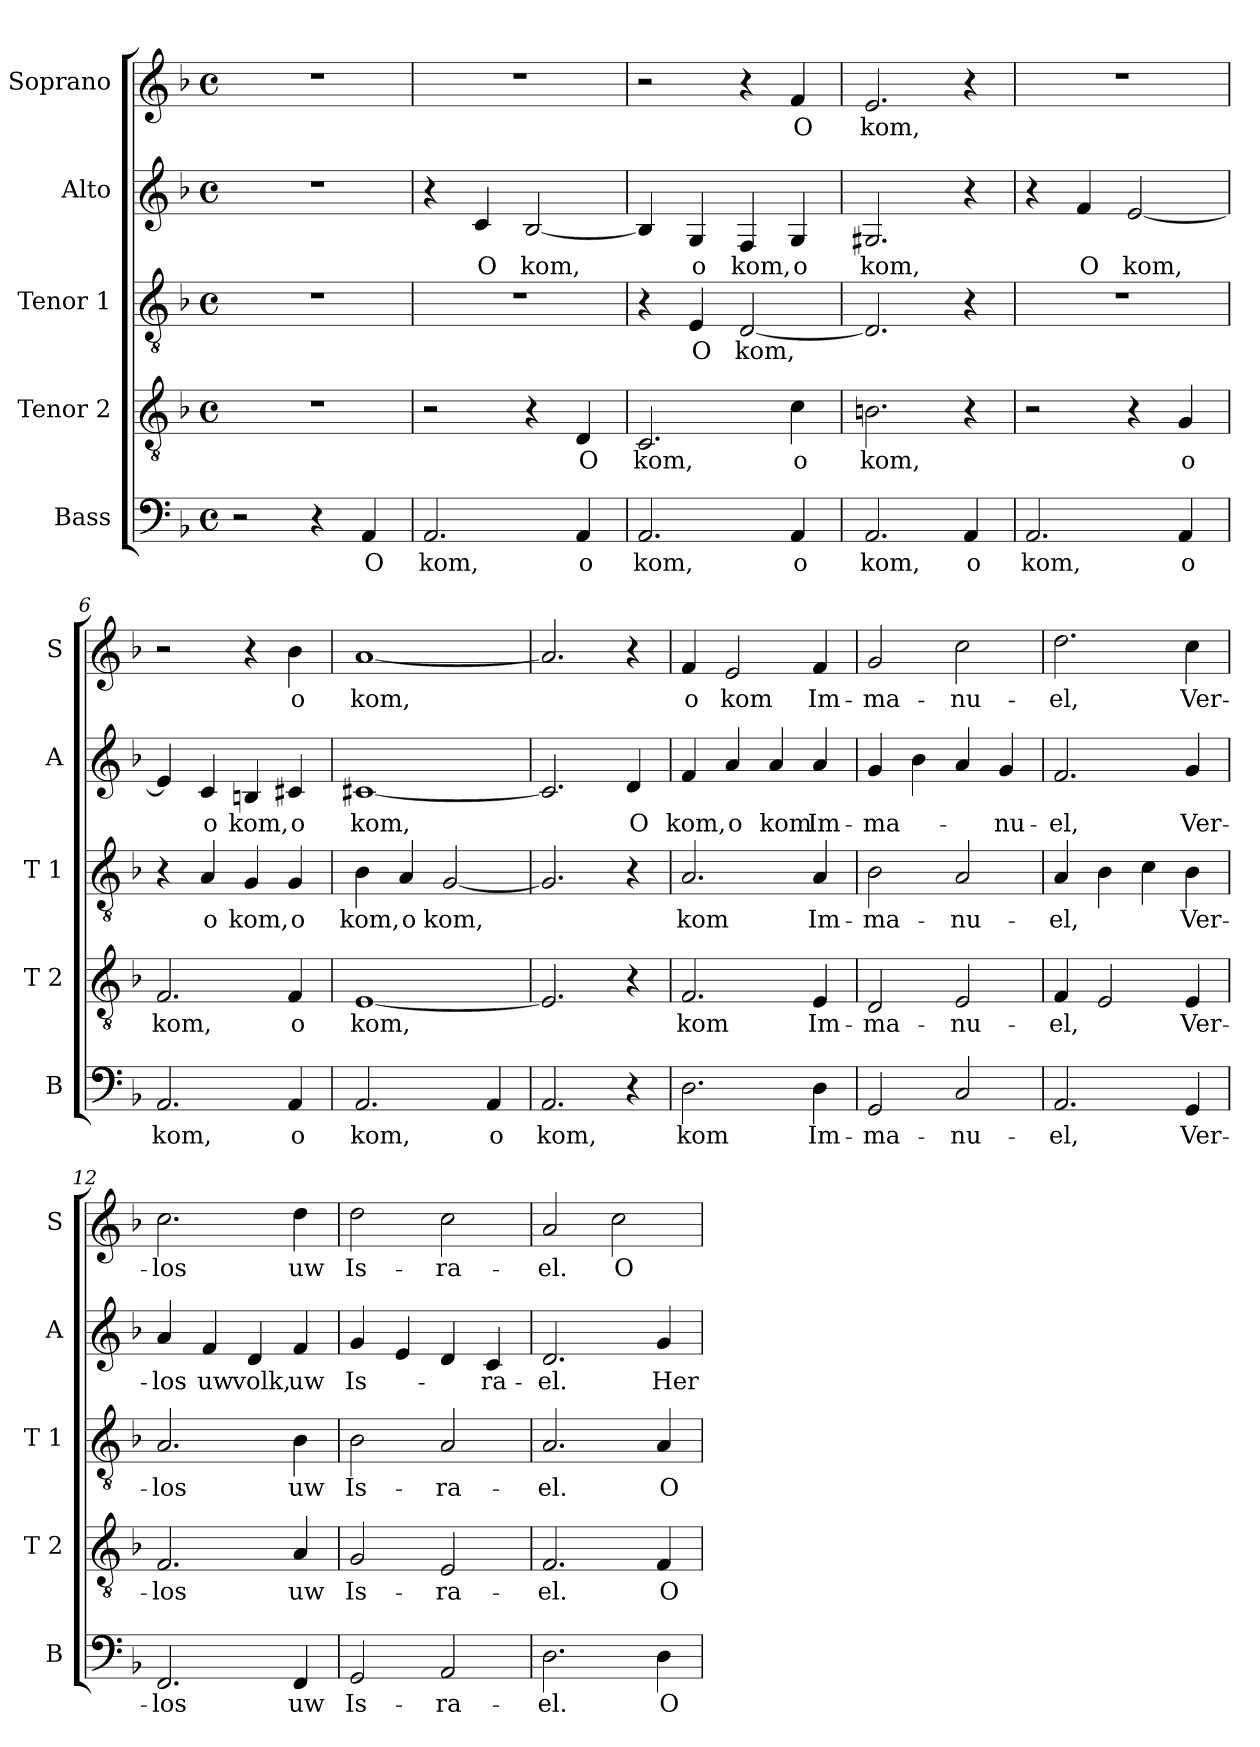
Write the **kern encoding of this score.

**kern	**text	**kern	**text	**kern	**text	**kern	**text	**kern	**text
*part5	*part5	*part4	*part4	*part3	*part3	*part2	*part2	*part1	*part1
*staff5	*staff5	*staff4	*staff4	*staff3	*staff3	*staff2	*staff2	*staff1	*staff1
*I"Bass	*	*I"Tenor 2	*	*I"Tenor 1	*	*I"Alto	*	*I"Soprano	*
*I'B	*	*I'T 2	*	*I'T 1	*	*I'A	*	*I'S	*
*clefF4	*	*clefGv2	*	*clefGv2	*	*clefG2	*	*clefG2	*
*k[b-]	*	*k[b-]	*	*k[b-]	*	*k[b-]	*	*k[b-]	*
*F:	*	*F:	*	*F:	*	*F:	*	*F:	*
*M4/4	*	*M4/4	*	*M4/4	*	*M4/4	*	*M4/4	*
*met(c)	*	*met(c)	*	*met(c)	*	*met(c)	*	*met(c)	*
=1	=1	=1	=1	=1	=1	=1	=1	=1	=1
2r	.	1r	.	1r	.	1r	.	1r	.
4r	.	.	.	.	.	.	.	.	.
!	!LO:LY:b	!	!	!	!	!	!	!	!
4AA/	O	.	.	.	.	.	.	.	.
=2	=2	=2	=2	=2	=2	=2	=2	=2	=2
!	!LO:LY:b	!	!	!	!	!	!	!	!
2.AA/	kom,	2r	.	1r	.	4r	.	1r	.
!	!	!	!	!	!	!	!LO:LY:b	!	!
.	.	.	.	.	.	4c/	O	.	.
!	!	!	!	!	!	!	!LO:LY:b	!	!
.	.	4r	.	.	.	[2B-/	kom,	.	.
!	!LO:LY:b	!	!LO:LY:b	!	!	!	!	!	!
4AA/	o	4D/	O	.	.	.	.	.	.
=3	=3	=3	=3	=3	=3	=3	=3	=3	=3
!	!LO:LY:b	!	!LO:LY:b	!	!	!	!	!	!
2.AA/	kom,	2.C/	kom,	4r	.	4B-/]	.	2r	.
!	!	!	!	!	!LO:LY:b	!	!LO:LY:b	!	!
.	.	.	.	4E/	O	4G/	o	.	.
!	!	!	!	!	!LO:LY:b	!	!LO:LY:b	!	!
.	.	.	.	[2D/	kom,	4F/	kom,	4r	.
!	!LO:LY:b	!	!LO:LY:b	!	!	!	!LO:LY:b	!	!LO:LY:b
4AA/	o	4c\	o	.	.	4G/	o	4f/	O
=4	=4	=4	=4	=4	=4	=4	=4	=4	=4
!	!LO:LY:b	!	!LO:LY:b	!	!	!	!LO:LY:b	!	!LO:LY:b
2.AA/	kom,	2.Bn\	kom,	2.D/]	.	2.G#X/	kom,	2.e/	kom,
!	!LO:LY:b	!	!	!	!	!	!	!	!
4AA/	o	4r	.	4r	.	4r	.	4r	.
=5	=5	=5	=5	=5	=5	=5	=5	=5	=5
!	!LO:LY:b	!	!	!	!	!	!	!	!
2.AA/	kom,	2r	.	1r	.	4r	.	1r	.
!	!	!	!	!	!	!	!LO:LY:b	!	!
.	.	.	.	.	.	4f/	O	.	.
!	!	!	!	!	!	!	!LO:LY:b	!	!
.	.	4r	.	.	.	[2e/	kom,	.	.
!	!LO:LY:b	!	!LO:LY:b	!	!	!	!	!	!
4AA/	o	4G/	o	.	.	.	.	.	.
=6	=6	=6	=6	=6	=6	=6	=6	=6	=6
!	!LO:LY:b	!	!LO:LY:b	!	!	!	!	!	!
2.AA/	kom,	2.F/	kom,	4r	.	4e/]	.	2r	.
!	!	!	!	!	!LO:LY:b	!	!LO:LY:b	!	!
.	.	.	.	4A/	o	4c/	o	.	.
!	!	!	!	!	!LO:LY:b	!	!LO:LY:b	!	!
.	.	.	.	4G/	kom,	4Bn/	kom,	4r	.
!	!LO:LY:b	!	!LO:LY:b	!	!LO:LY:b	!	!LO:LY:b	!	!LO:LY:b
4AA/	o	4F/	o	4G/	o	4c#/	o	4b-\	o
!!LO:LB:g=z
=7	=7	=7	=7	=7	=7	=7	=7	=7	=7
!	!LO:LY:b	!	!LO:LY:b	!	!LO:LY:b	!	!LO:LY:b	!	!LO:LY:b
2.AA/	kom,	[1E	kom,	4B-\	kom,	[1c#X	kom,	[1a	kom,
!	!	!	!	!	!LO:LY:b	!	!	!	!
.	.	.	.	4A/	o	.	.	.	.
!	!	!	!	!	!LO:LY:b	!	!	!	!
.	.	.	.	[2G/	kom,	.	.	.	.
!	!LO:LY:b	!	!	!	!	!	!	!	!
4AA/	o	.	.	.	.	.	.	.	.
=8	=8	=8	=8	=8	=8	=8	=8	=8	=8
!	!LO:LY:b	!	!	!	!	!	!	!	!
2.AA/	kom,	2.E/]	.	2.G/]	.	2.c#/]	.	2.a/]	.
!	!	!	!	!	!	!	!LO:LY:b	!	!
4r	.	4r	.	4r	.	4d/	O	4r	.
=9	=9	=9	=9	=9	=9	=9	=9	=9	=9
!	!LO:LY:b	!	!LO:LY:b	!	!LO:LY:b	!	!LO:LY:b	!	!LO:LY:b
2.D\	kom	2.F/	kom	2.A/	kom	4f/	kom,	4f/	o
!	!	!	!	!	!	!	!LO:LY:b	!	!LO:LY:b
.	.	.	.	.	.	4a/	o	2e/	kom
!	!	!	!	!	!	!	!LO:LY:b	!	!
.	.	.	.	.	.	4a/	kom	.	.
!	!LO:LY:b	!	!LO:LY:b	!	!LO:LY:b	!	!LO:LY:b	!	!LO:LY:b
4D\	Im-	4E/	Im-	4A/	Im-	4a/	Im-	4f/	Im-
=10	=10	=10	=10	=10	=10	=10	=10	=10	=10
!	!LO:LY:b	!	!LO:LY:b	!	!LO:LY:b	!	!LO:LY:b	!	!LO:LY:b
2GG/	-ma-	2D/	-ma-	2B-\	-ma-	4g/	-ma-	2g/	-ma-
.	.	.	.	.	.	4b-\	.	.	.
!	!LO:LY:b	!	!LO:LY:b	!	!LO:LY:b	!	!	!	!LO:LY:b
2C/	-nu-	2E/	-nu-	2A/	-nu-	4a/	.	2cc\	-nu-
!	!	!	!	!	!	!	!LO:LY:b	!	!
.	.	.	.	.	.	4g/	-nu-	.	.
=11	=11	=11	=11	=11	=11	=11	=11	=11	=11
!	!LO:LY:b	!	!LO:LY:b	!	!LO:LY:b	!	!LO:LY:b	!	!LO:LY:b
2.AA/	-el,	4F/	-el,	4A/	-el,	2.f/	-el,	2.dd\	-el,
.	.	2E/	.	4B-\	.	.	.	.	.
.	.	.	.	4c\	.	.	.	.	.
!	!LO:LY:b	!	!LO:LY:b	!	!LO:LY:b	!	!LO:LY:b	!	!LO:LY:b
4GG/	Ver-	4E/	Ver-	4B-\	Ver-	4g/	Ver-	4cc\	Ver-
=12	=12	=12	=12	=12	=12	=12	=12	=12	=12
!	!LO:LY:b	!	!LO:LY:b	!	!LO:LY:b	!	!LO:LY:b	!	!LO:LY:b
2.FF/	-los	2.F/	-los	2.A/	-los	4a/	-los	2.cc\	-los
!	!	!	!	!	!	!	!LO:LY:b	!	!
.	.	.	.	.	.	4f/	uw	.	.
!	!	!	!	!	!	!	!LO:LY:b	!	!
.	.	.	.	.	.	4d/	volk,	.	.
!	!LO:LY:b	!	!LO:LY:b	!	!LO:LY:b	!	!LO:LY:b	!	!LO:LY:b
4FF/	uw	4A/	uw	4B-\	uw	4f/	uw	4dd\	uw
!!LO:LB:g=z
=13	=13	=13	=13	=13	=13	=13	=13	=13	=13
!	!LO:LY:b	!	!LO:LY:b	!	!LO:LY:b	!	!LO:LY:b	!	!LO:LY:b
2GG/	Is-	2G/	Is-	2B-\	Is-	4g/	Is-	2dd\	Is-
.	.	.	.	.	.	4e/	.	.	.
!	!LO:LY:b	!	!LO:LY:b	!	!LO:LY:b	!	!	!	!LO:LY:b
2AA/	-ra-	2E/	-ra-	2A/	-ra-	4d/	.	2cc\	-ra-
!	!	!	!	!	!	!	!LO:LY:b	!	!
.	.	.	.	.	.	4c/	-ra-	.	.
=14	=14	=14	=14	=14	=14	=14	=14	=14	=14
!	!LO:LY:b	!	!LO:LY:b	!	!LO:LY:b	!	!LO:LY:b	!	!LO:LY:b
2.D\	-el.	2.F/	-el.	2.A/	-el.	2.d/	-el.	2a/	-el.
!	!	!	!	!	!	!	!	!	!LO:LY:b
.	.	.	.	.	.	.	.	2cc\	O
!	!LO:LY:b	!	!LO:LY:b	!	!LO:LY:b	!	!LO:LY:b	!	!
4D\	O	4F/	O	4A/	O	4g/	Her-	.	.
=	=	=	=	=	=	=	=	=	=
*-	*-	*-	*-	*-	*-	*-	*-	*-	*-
